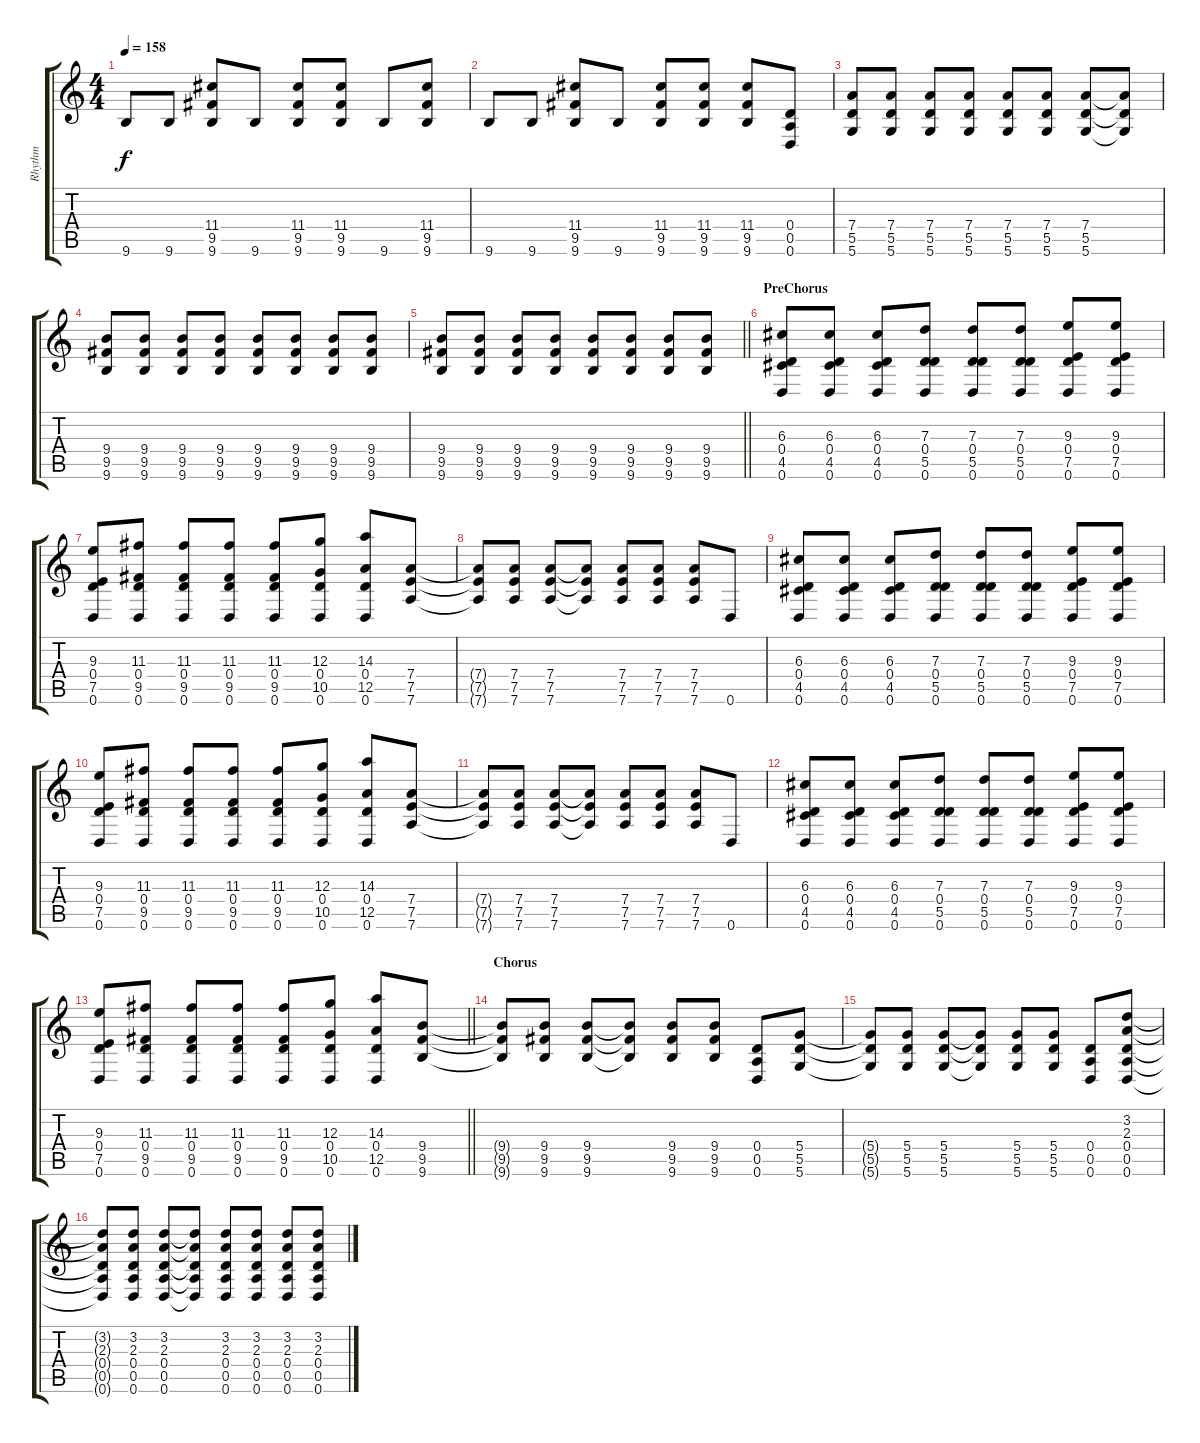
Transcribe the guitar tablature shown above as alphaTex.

\track ("Rhythm" "Rhythm") {instrument distortionguitar}
\staff {score tabs}
\tuning (E4 B3 G3 D3 A2 D2) {hide}
\ts (4 4)
\tempo 158
\clef g2
\ks c
9.6.8{dy f} 9.6.8 (11.4 9.5 9.6).8 9.6.8 (11.4 9.5 9.6).8 (11.4 9.5 9.6).8 9.6.8 (11.4 9.5 9.6).8 |
9.6.8 9.6.8 (11.4 9.5 9.6).8 9.6.8 (11.4 9.5 9.6).8 (11.4 9.5 9.6).8 (11.4 9.5 9.6).8 (0.4 0.5 0.6).8 |
(7.4 5.5 5.6).8 (7.4 5.5 5.6).8 (7.4 5.5 5.6).8 (7.4 5.5 5.6).8 (7.4 5.5 5.6).8 (7.4 5.5 5.6).8 (7.4 5.5 5.6).8 (7.4{t} 5.5{t} 5.6{t}).8 |
(9.4 9.5 9.6).8 (9.4 9.5 9.6).8 (9.4 9.5 9.6).8 (9.4 9.5 9.6).8 (9.4 9.5 9.6).8 (9.4 9.5 9.6).8 (9.4 9.5 9.6).8 (9.4 9.5 9.6).8 |
\barLineRight lightlight
(9.4 9.5 9.6).8 (9.4 9.5 9.6).8 (9.4 9.5 9.6).8 (9.4 9.5 9.6).8 (9.4 9.5 9.6).8 (9.4 9.5 9.6).8 (9.4 9.5 9.6).8 (9.4 9.5 9.6).8 |
\section ("" "PreChorus")
(6.3 0.4 4.5 0.6).8 (6.3 0.4 4.5 0.6).8 (6.3 0.4 4.5 0.6).8 (7.3 0.4 5.5 0.6).8 (7.3 0.4 5.5 0.6).8 (7.3 0.4 5.5 0.6).8 (9.3 0.4 7.5 0.6).8 (9.3 0.4 7.5 0.6).8 |
(9.3 0.4 7.5 0.6).8 (11.3 0.4 9.5 0.6).8 (11.3 0.4 9.5 0.6).8 (11.3 0.4 9.5 0.6).8 (11.3 0.4 9.5 0.6).8 (12.3 0.4 10.5 0.6).8 (14.3 0.4 12.5 0.6).8 (7.4 7.5 7.6).8 |
(7.4{t} 7.5{t} 7.6{t}).8 (7.4 7.5 7.6).8 (7.4 7.5 7.6).8 (7.4{t} 7.5{t} 7.6{t}).8 (7.4 7.5 7.6).8 (7.4 7.5 7.6).8 (7.4 7.5 7.6).8 0.6.8 |
(6.3 0.4 4.5 0.6).8 (6.3 0.4 4.5 0.6).8 (6.3 0.4 4.5 0.6).8 (7.3 0.4 5.5 0.6).8 (7.3 0.4 5.5 0.6).8 (7.3 0.4 5.5 0.6).8 (9.3 0.4 7.5 0.6).8 (9.3 0.4 7.5 0.6).8 |
(9.3 0.4 7.5 0.6).8 (11.3 0.4 9.5 0.6).8 (11.3 0.4 9.5 0.6).8 (11.3 0.4 9.5 0.6).8 (11.3 0.4 9.5 0.6).8 (12.3 0.4 10.5 0.6).8 (14.3 0.4 12.5 0.6).8 (7.4 7.5 7.6).8 |
(7.4{t} 7.5{t} 7.6{t}).8 (7.4 7.5 7.6).8 (7.4 7.5 7.6).8 (7.4{t} 7.5{t} 7.6{t}).8 (7.4 7.5 7.6).8 (7.4 7.5 7.6).8 (7.4 7.5 7.6).8 0.6.8 |
(6.3 0.4 4.5 0.6).8 (6.3 0.4 4.5 0.6).8 (6.3 0.4 4.5 0.6).8 (7.3 0.4 5.5 0.6).8 (7.3 0.4 5.5 0.6).8 (7.3 0.4 5.5 0.6).8 (9.3 0.4 7.5 0.6).8 (9.3 0.4 7.5 0.6).8 |
\barLineRight lightlight
(9.3 0.4 7.5 0.6).8 (11.3 0.4 9.5 0.6).8 (11.3 0.4 9.5 0.6).8 (11.3 0.4 9.5 0.6).8 (11.3 0.4 9.5 0.6).8 (12.3 0.4 10.5 0.6).8 (14.3 0.4 12.5 0.6).8 (9.4 9.5 9.6).8 |
\section ("" "Chorus")
(9.4{t} 9.5{t} 9.6{t}).8 (9.4 9.5 9.6).8 (9.4 9.5 9.6).8 (9.4{t} 9.5{t} 9.6{t}).8 (9.4 9.5 9.6).8 (9.4 9.5 9.6).8 (0.4 0.5 0.6).8 (5.4 5.5 5.6).8 |
(5.4{t} 5.5{t} 5.6{t}).8 (5.4 5.5 5.6).8 (5.4 5.5 5.6).8 (5.4{t} 5.5{t} 5.6{t}).8 (5.4 5.5 5.6).8 (5.4 5.5 5.6).8 (0.4 0.5 0.6).8 (3.2 2.3 0.4 0.5 0.6).8 |
(3.2{t} 2.3{t} 0.4{t} 0.5{t} 0.6{t}).8 (3.2 2.3 0.4 0.5 0.6).8 (3.2 2.3 0.4 0.5 0.6).8 (3.2{t} 2.3{t} 0.4{t} 0.5{t} 0.6{t}).8 (3.2 2.3 0.4 0.5 0.6).8 (3.2 2.3 0.4 0.5 0.6).8 (3.2 2.3 0.4 0.5 0.6).8 (3.2 2.3 0.4 0.5 0.6).8
